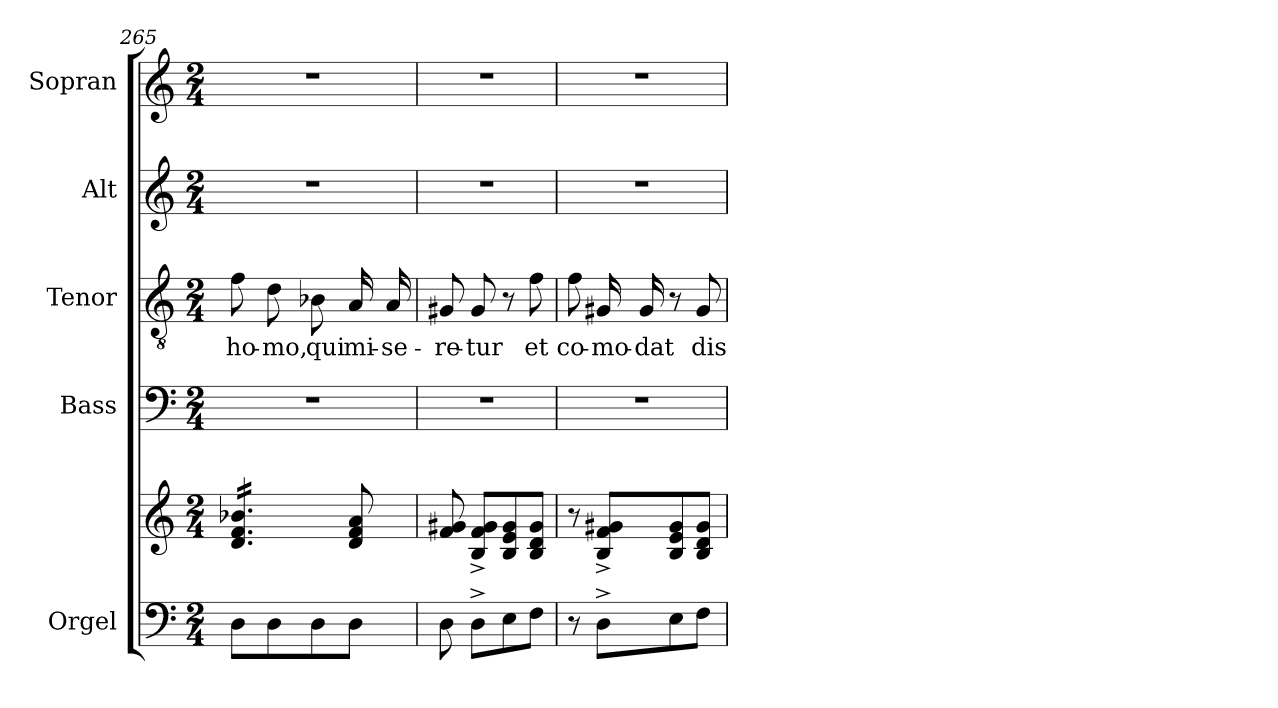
**kern	**kern	**kern	**kern	**text	**kern	**kern
*part5	*part5	*part4	*part3	*part3	*part2	*part1
*staff6	*staff5	*staff4	*staff3	*staff3	*staff2	*staff1
*I"Orgel	*	*I"Bass	*I"Tenor	*	*I"Alt	*I"Sopran
*I'Org.	*	*I'B.	*I'T.	*	*I'A.	*I'S.
*clefF4	*clefG2	*clefF4	*clefGv2	*	*clefG2	*clefG2
*k[]	*k[]	*k[]	*k[]	*	*k[]	*k[]
*C:	*C:	*C:	*C:	*	*C:	*C:
*M2/4	*M2/4	*M2/4	*M2/4	*	*M2/4	*M2/4
=265	=265	=265	=265	=265	=265	=265
!	!	!	!	!LO:LY:b	!	!
*	*tremolo	*	*	*	*	*
8D\L	16d/ 16f/ 16b-X/LL	2r	8f\	ho-	2r	2r
.	16d/ 16f/ 16b-X/	.	.	.	.	.
!	!	!	!	!LO:LY:b	!	!
8D\	16d/ 16f/ 16b-X/	.	8d\	-mo,	.	.
.	16d/ 16f/ 16b-X/	.	.	.	.	.
!	!	!	!	!LO:LY:b	!	!
8D\	16d/ 16f/ 16b-X/	.	8B-X\	qui	.	.
.	16d/ 16f/ 16b-X/JJ	.	.	.	.	.
*	*Xtremolo	*	*	*	*	*
!	!	!	!	!LO:LY:b	!	!
8D\J	8d/ 8f/ 8a/	.	16A/	mi-	.	.
!	!	!	!	!LO:LY:b	!	!
.	.	.	16A/	-se-	.	.
=266	=266	=266	=266	=266	=266	=266
!	!	!	!	!LO:LY:b	!	!
8D\	8f/ 8g#X/	2r	8G#X/	-re-	2r	2r
!	!	!	!	!LO:LY:b	!	!
8D^>\L	8B/^< 8f/^< 8g#/^<L	.	8G#/	-tur	.	.
8E\	8B/ 8e/ 8g#/	.	8r	.	.	.
!	!	!	!	!LO:LY:b	!	!
8F\J	8B/ 8d/ 8g#/J	.	8f\	et	.	.
!!LO:LB:g=z
=267	=267	=267	=267	=267	=267	=267
!	!	!	!	!LO:LY:b	!	!
8r	8r	2r	8f\	co-	2r	2r
!	!	!	!	!LO:LY:b	!	!
8D^>\L	8B/^< 8f/^< 8g#X/^<L	.	16G#X/	-mo-	.	.
!	!	!	!	!LO:LY:b	!	!
.	.	.	16G#/	-dat	.	.
8E\	8B/ 8e/ 8g#/	.	8r	.	.	.
!	!	!	!	!LO:LY:b	!	!
8F\J	8B/ 8d/ 8g#/J	.	8G#/	dis-	.	.
=	=	=	=	=	=	=
*-	*-	*-	*-	*-	*-	*-
